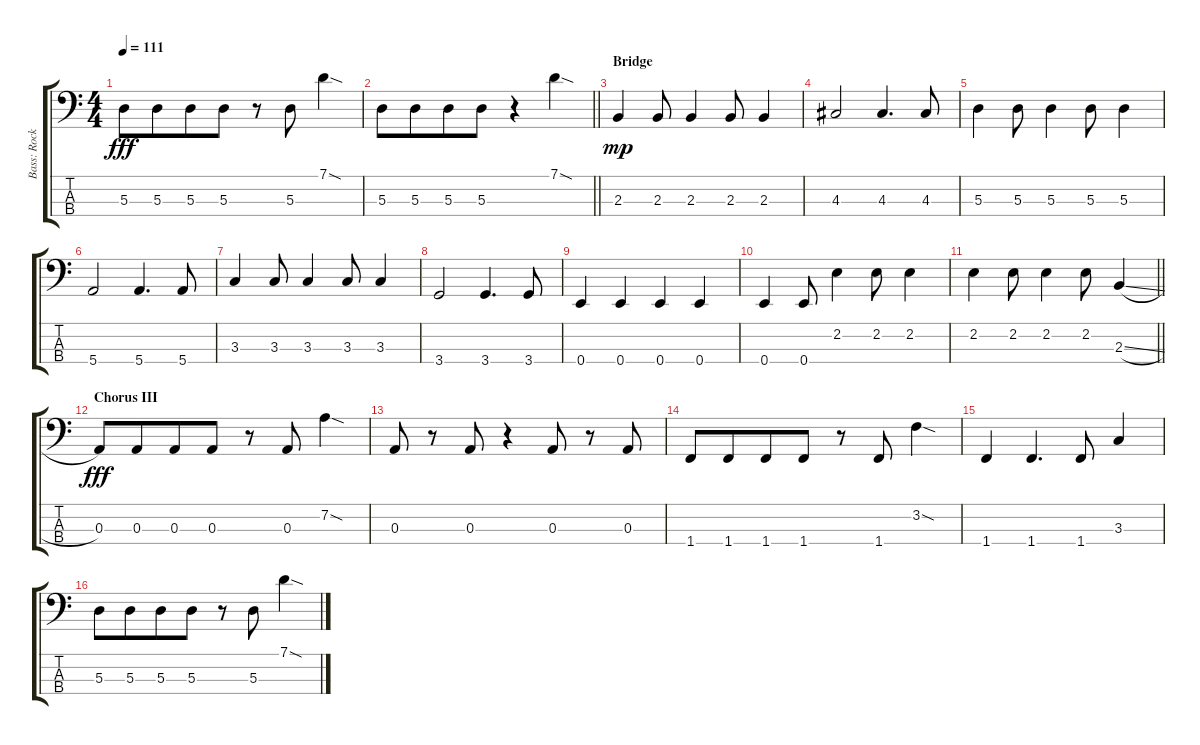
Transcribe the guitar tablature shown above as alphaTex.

\track ("Bass: Rocky" "Bass: Rock") {instrument electricbassfinger}
\staff {score tabs}
\tuning (G2 D2 A1 E1) {hide}
\ts (4 4)
\tempo 111
\clef f4
\ks c
5.3.8{dy fff} 5.3.8{beam merge} 5.3.8 5.3.8 r.8 5.3.8 7.1{sod}.4 |
\barLineRight lightlight
5.3.8 5.3.8{beam merge} 5.3.8 5.3.8 r.4 7.1{sod}.4 |
\section ("" "Bridge")
2.3.4{dy mp} 2.3.8 2.3.4 2.3.8 2.3.4 |
4.3.2 4.3.4{d} 4.3.8 |
5.3.4 5.3.8 5.3.4 5.3.8 5.3.4 |
5.4.2 5.4.4{d} 5.4.8 |
3.3.4 3.3.8 3.3.4 3.3.8 3.3.4 |
3.4.2 3.4.4{d} 3.4.8 |
0.4.4 0.4.4 0.4.4 0.4.4 |
0.4.4 0.4.8 2.2.4 2.2.8 2.2.4 |
\barLineRight lightlight
2.2.4 2.2.8 2.2.4 2.2.8 2.3{sl}.4 |
\section ("" "Chorus III")
0.3.8{dy fff} 0.3.8{beam merge} 0.3.8 0.3.8 r.8 0.3.8 7.2{sod}.4 |
0.3.8 r.8 0.3.8 r.4 0.3.8 r.8 0.3.8 |
1.4.8 1.4.8{beam merge} 1.4.8 1.4.8 r.8 1.4.8 3.2{sod}.4 |
1.4.4 1.4.4{d} 1.4.8 3.3.4 |
5.3.8 5.3.8{beam merge} 5.3.8 5.3.8 r.8 5.3.8 7.1{sod}.4
